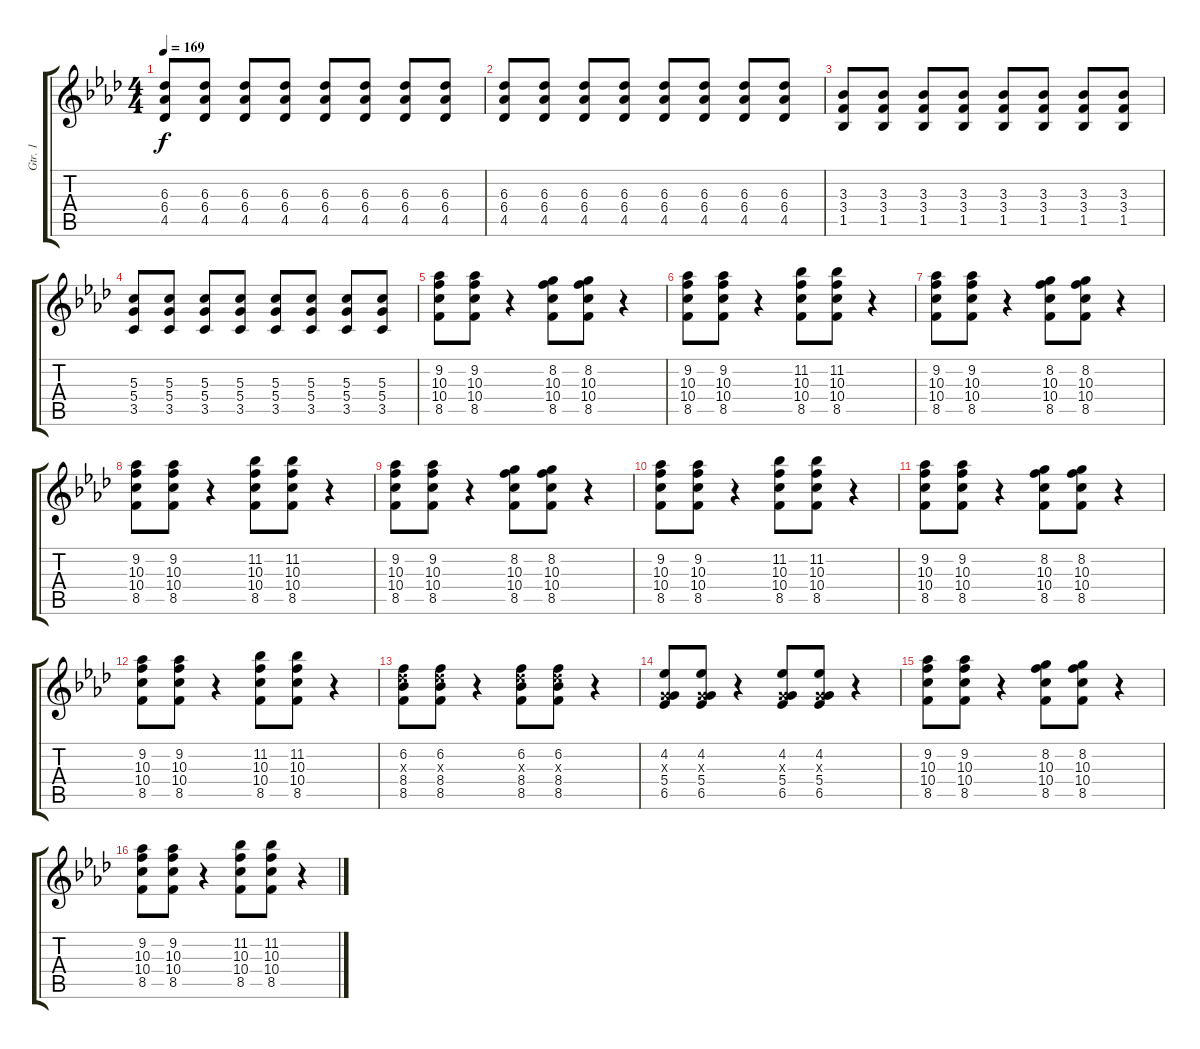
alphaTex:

\track ("Gtr. 1" "Gtr. 1") {instrument overdrivenguitar}
\staff {score tabs}
\tuning (E4 B3 G3 D3 A2 E2) {hide}
\ts (4 4)
\tempo 169
\clef g2
\ks fminor
(6.3 6.4 4.5).8{dy f} (6.3 6.4 4.5).8 (6.3 6.4 4.5).8 (6.3 6.4 4.5).8 (6.3 6.4 4.5).8 (6.3 6.4 4.5).8 (6.3 6.4 4.5).8 (6.3 6.4 4.5).8 |
(6.3 6.4 4.5).8 (6.3 6.4 4.5).8 (6.3 6.4 4.5).8 (6.3 6.4 4.5).8 (6.3 6.4 4.5).8 (6.3 6.4 4.5).8 (6.3 6.4 4.5).8 (6.3 6.4 4.5).8 |
(3.3 3.4 1.5).8 (3.3 3.4 1.5).8 (3.3 3.4 1.5).8 (3.3 3.4 1.5).8 (3.3 3.4 1.5).8 (3.3 3.4 1.5).8 (3.3 3.4 1.5).8 (3.3 3.4 1.5).8 |
(5.3 5.4 3.5).8 (5.3 5.4 3.5).8 (5.3 5.4 3.5).8 (5.3 5.4 3.5).8 (5.3 5.4 3.5).8 (5.3 5.4 3.5).8 (5.3 5.4 3.5).8 (5.3 5.4 3.5).8 |
(9.2 10.3 10.4 8.5).8 (9.2 10.3 10.4 8.5).8 r.4 (8.2 10.3 10.4 8.5).8 (8.2 10.3 10.4 8.5).8 r.4 |
(9.2 10.3 10.4 8.5).8 (9.2 10.3 10.4 8.5).8 r.4 (11.2 10.3 10.4 8.5).8 (11.2 10.3 10.4 8.5).8 r.4 |
(9.2 10.3 10.4 8.5).8 (9.2 10.3 10.4 8.5).8 r.4 (8.2 10.3 10.4 8.5).8 (8.2 10.3 10.4 8.5).8 r.4 |
(9.2 10.3 10.4 8.5).8 (9.2 10.3 10.4 8.5).8 r.4 (11.2 10.3 10.4 8.5).8 (11.2 10.3 10.4 8.5).8 r.4 |
(9.2 10.3 10.4 8.5).8 (9.2 10.3 10.4 8.5).8 r.4 (8.2 10.3 10.4 8.5).8 (8.2 10.3 10.4 8.5).8 r.4 |
(9.2 10.3 10.4 8.5).8 (9.2 10.3 10.4 8.5).8 r.4 (11.2 10.3 10.4 8.5).8 (11.2 10.3 10.4 8.5).8 r.4 |
(9.2 10.3 10.4 8.5).8 (9.2 10.3 10.4 8.5).8 r.4 (8.2 10.3 10.4 8.5).8 (8.2 10.3 10.4 8.5).8 r.4 |
(9.2 10.3 10.4 8.5).8 (9.2 10.3 10.4 8.5).8 r.4 (11.2 10.3 10.4 8.5).8 (11.2 10.3 10.4 8.5).8 r.4 |
(6.2 6.3{x} 8.4 8.5).8 (6.2 6.3{x} 8.4 8.5).8 r.4 (6.2 6.3{x} 8.4 8.5).8 (6.2 6.3{x} 8.4 8.5).8 r.4 |
(4.2 0.3{x} 5.4 6.5).8 (4.2 0.3{x} 5.4 6.5).8 r.4 (4.2 0.3{x} 5.4 6.5).8 (4.2 0.3{x} 5.4 6.5).8 r.4 |
(9.2 10.3 10.4 8.5).8 (9.2 10.3 10.4 8.5).8 r.4 (8.2 10.3 10.4 8.5).8 (8.2 10.3 10.4 8.5).8 r.4 |
(9.2 10.3 10.4 8.5).8 (9.2 10.3 10.4 8.5).8 r.4 (11.2 10.3 10.4 8.5).8 (11.2 10.3 10.4 8.5).8 r.4
